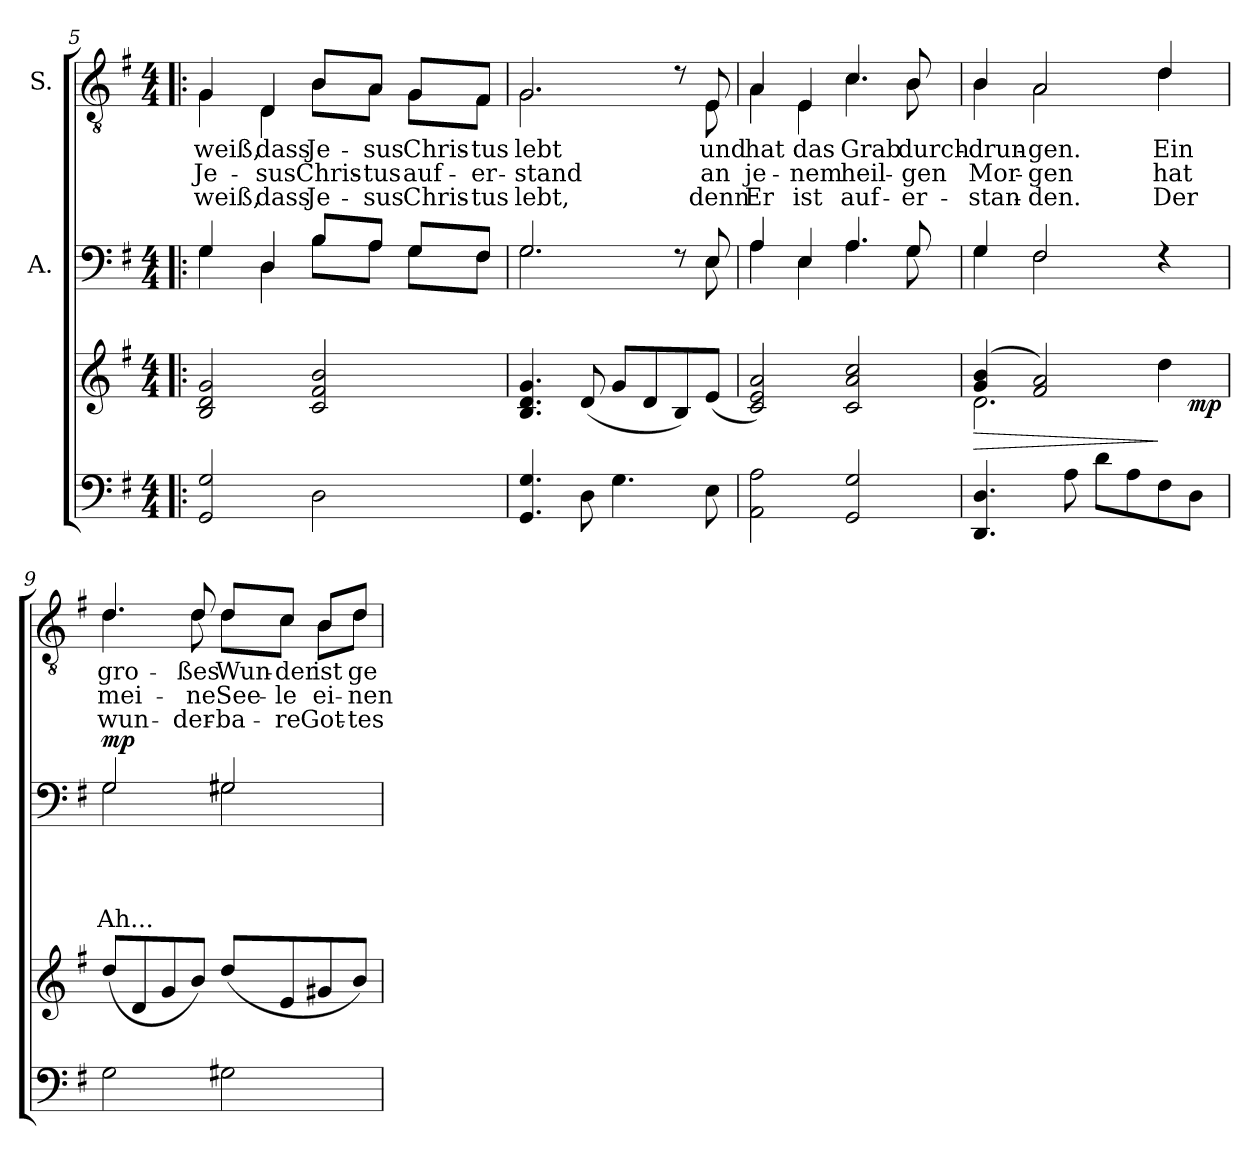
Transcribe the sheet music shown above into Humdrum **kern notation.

**kern	**kern	**dynam	**kern	**text	**text	**text	**text	**dynam	**kern	**text	**text	**text
*part3	*part3	*part3	*part2	*part2	*part2	*part2	*part2	*part2	*part1	*part1	*part1	*part1
*staff4	*staff3	*staff3/4	*staff2	*staff2	*staff2	*staff2	*staff2	*staff2	*staff1	*staff1	*staff1	*staff1
*	*	*	*I"A.	*	*	*	*	*	*I"S.	*	*	*
*clefF4	*clefG2	*	*clefF4	*	*	*	*	*	*clefGv2	*	*	*
*k[f#]	*k[f#]	*	*k[f#]	*	*	*	*	*	*k[f#]	*	*	*
*G:	*G:	*	*G:	*	*	*	*	*	*G:	*	*	*
*M4/4	*M4/4	*	*M4/4	*	*	*	*	*	*M4/4	*	*	*
=5!|:	=5!|:	=5!|:	=5!|:	=5!|:	=5!|:	=5!|:	=5!|:	=5!|:	=5!|:	=5!|:	=5!|:	=5!|:
*	*	*	*^	*	*	*	*	*	*	*	*	*
!	!	!	!	!	!	!	!	!	!	!	!LO:LY:b	!LO:LY:b	!LO:LY:b
*	*	*	*	*	*	*	*	*	*	*^	*	*	*
2GG/ 2G/	2B/ 2d/ 2g/	.	4G/	4G\	.	.	.	.	.	4G/	4G\	weiß,	Je-	weiß,
!	!	!	!	!	!	!	!	!	!	!	!	!LO:LY:b	!LO:LY:b	!LO:LY:b
.	.	.	4D/	4D\	.	.	.	.	.	4D/	4D\	dass	-sus	dass
!	!	!	!	!	!	!	!	!	!	!	!	!LO:LY:b	!LO:LY:b	!LO:LY:b
2D\	2c/ 2f#/ 2b/	.	8B/L	8B\L	.	.	.	.	.	8B/L	8B\L	Je-	Chris-	Je-
!	!	!	!	!	!	!	!	!	!	!	!	!LO:LY:b	!LO:LY:b	!LO:LY:b
.	.	.	8A/J	8A\J	.	.	.	.	.	8A/J	8A\J	-sus	-tus	-sus
!	!	!	!	!	!	!	!	!	!	!	!	!LO:LY:b	!LO:LY:b	!LO:LY:b
.	.	.	8G/L	8G\L	.	.	.	.	.	8G/L	8G\L	Chris-	auf-	Chris-
!	!	!	!	!	!	!	!	!	!	!	!	!LO:LY:b	!LO:LY:b	!LO:LY:b
.	.	.	8F#/J	8F#\J	.	.	.	.	.	8F#/J	8F#\J	-tus	-er-	-tus
=6	=6	=6	=6	=6	=6	=6	=6	=6	=6	=6	=6	=6	=6	=6
!	!	!	!	!	!	!	!	!	!	!	!	!LO:LY:b	!LO:LY:b	!LO:LY:b
4.GG/ 4.G/	4.B/ 4.d/ 4.g/	.	2.G/	2.G\	.	.	.	.	.	2.G/	2.G\	lebt	-stand	lebt,
8D\	(<8d/	.	.	.	.	.	.	.	.	.	.	.	.	.
4.G\	8g/L	.	.	.	.	.	.	.	.	.	.	.	.	.
.	8d/	.	.	.	.	.	.	.	.	.	.	.	.	.
.	8B/)	.	8rF	8ryy	.	.	.	.	.	8rd	8ryy	.	.	.
!	!	!	!	!	!	!	!	!	!	!	!	!LO:LY:b	!LO:LY:b	!LO:LY:b
8E\	(<8e/J	.	8E/	8E\	.	.	.	.	.	8E/	8E\	und	an	denn
=7	=7	=7	=7	=7	=7	=7	=7	=7	=7	=7	=7	=7	=7	=7
!	!	!	!	!	!	!	!	!	!	!	!	!LO:LY:b	!LO:LY:b	!LO:LY:b
2AA\ 2A\	2c/ 2e/ 2a/)	.	4A/	4A\	.	.	.	.	.	4A/	4A\	hat	je-	Er
!	!	!	!	!	!	!	!	!	!	!	!	!LO:LY:b	!LO:LY:b	!LO:LY:b
.	.	.	4E/	4E\	.	.	.	.	.	4E/	4E\	das	-nem	ist
!	!	!	!	!	!	!	!	!	!	!	!	!LO:LY:b	!LO:LY:b	!LO:LY:b
2GG/ 2G/	2c/ 2a/ 2cc/	.	4.A/	4.A\	.	.	.	.	.	4.c/	4.c\	Grab	heil-	auf-
!	!	!	!	!	!	!	!	!	!	!	!	!LO:LY:b	!LO:LY:b	!LO:LY:b
.	.	.	8G/	8G\	.	.	.	.	.	8B/	8B\	durch-	-gen	-er-
!!LO:LB:g=z	!!
=8	=8	=8	=8	=8	=8	=8	=8	=8	=8	=8	=8	=8	=8	=8
!	!	!LO:HP:b	!	!	!	!	!	!	!	!	!	!	!	!
*	*^	*	*	*	*	*	*	*	*	*	*	*	*	*
!	!	!	!	!	!	!	!	!	!	!	!	!	!LO:LY:b	!LO:LY:b	!LO:LY:b
*	*	*^	*	*	*	*	*	*	*	*	*	*	*	*	*
4.DD/ 4.D/	(4g/ 4b/	2.d\	2..ryy	>	4G/	4G\	.	.	.	.	.	4B/	4B\	-drun-	Mor-	-stan-
!	!	!	!	!	!	!	!	!	!	!	!	!	!	!LO:LY:b	!LO:LY:b	!LO:LY:b
.	2f#/ 2a/)	.	.	.	2F#/	2F#\	.	.	.	.	.	2A/	2A\	-gen.	-gen	-den.
8A\	.	.	.	.	.	.	.	.	.	.	.	.	.	.	.	.
8d\L	.	.	.	.	.	.	.	.	.	.	.	.	.	.	.	.
8A\	.	.	.	.	.	.	.	.	.	.	.	.	.	.	.	.
!	!	!	!	!	!	!	!	!	!	!	!	!	!	!LO:LY:b	!LO:LY:b	!LO:LY:b
8F#\	4dd\	4ryy	.	]	4rF	4ryy	.	.	.	.	.	4d/	4d\	Ein	hat	Der
!	!	!	!	!LO:DY:b	!	!	!	!	!	!	!	!	!	!	!	!
8D\J	.	.	8ryy	mp	.	.	.	.	.	.	.	.	.	.	.	.
*	*v	*v	*v	*	*	*	*	*	*	*	*	*	*	*	*	*
=9	=9	=9	=9	=9	=9	=9	=9	=9	=9	=9	=9	=9	=9	=9
*	*^	*	*	*	*	*	*	*	*	*	*	*	*	*
*	*	*^	*	*	*	*	*	*	*	*	*	*	*	*	*
!	!	!	!	!	!	!	!	!	!	!LO:LY:b	!	!	!	!	!	!
*	*v	*v	*v	*	*	*	*	*	*	*	*	*	*	*	*	*
*	*^	*	*	*	*	*	*	*	*	*	*	*	*	*
*	*	*^	*	*	*	*	*	*	*	*	*	*	*	*	*
!	!	!	!	!	!	!	!	!	!	!	!LO:DY:b	!	!	!LO:LY:b	!LO:LY:b	!LO:LY:b
*	*v	*v	*v	*	*	*	*	*	*	*	*	*	*	*	*	*
2G\	(<8dd/L	.	2G/	2G\	.	.	.	Ah...	mp	4.d/	4.d\	gro-	mei-	wun-
.	8d/	.	.	.	.	.	.	.	.	.	.	.	.	.
.	8g/	.	.	.	.	.	.	.	.	.	.	.	.	.
!	!	!	!	!	!	!	!	!	!	!	!	!LO:LY:b	!LO:LY:b	!LO:LY:b
.	8b/J)	.	.	.	.	.	.	.	.	8d/	8d\	-ßes	-ne	-der-
!	!	!	!	!	!	!	!	!	!	!	!	!LO:LY:b	!LO:LY:b	!LO:LY:b
2G#X\	(<8dd/L	.	2G#X/	2G#X\	.	.	.	.	.	8d/L	8d\L	Wun-	See-	-ba-
!	!	!	!	!	!	!	!	!	!	!	!	!LO:LY:b	!LO:LY:b	!LO:LY:b
.	8e/	.	.	.	.	.	.	.	.	8c/J	8c\J	-der	-le	-re
!	!	!	!	!	!	!	!	!	!	!	!	!LO:LY:b	!LO:LY:b	!LO:LY:b
.	8g#X/	.	.	.	.	.	.	.	.	8B/L	8B\L	ist	ei-	Got-
!	!	!	!	!	!	!	!	!	!	!	!	!LO:LY:b	!LO:LY:b	!LO:LY:b
.	8b/J)	.	.	.	.	.	.	.	.	8d/J	8d\J	ge-	-nen	-tes
*	*	*	*v	*v	*	*	*	*	*	*	*	*	*	*
*	*	*	*	*	*	*	*	*	*v	*v	*	*	*
=	=	=	=	=	=	=	=	=	=	=	=	=
*-	*-	*-	*-	*-	*-	*-	*-	*-	*-	*-	*-	*-
